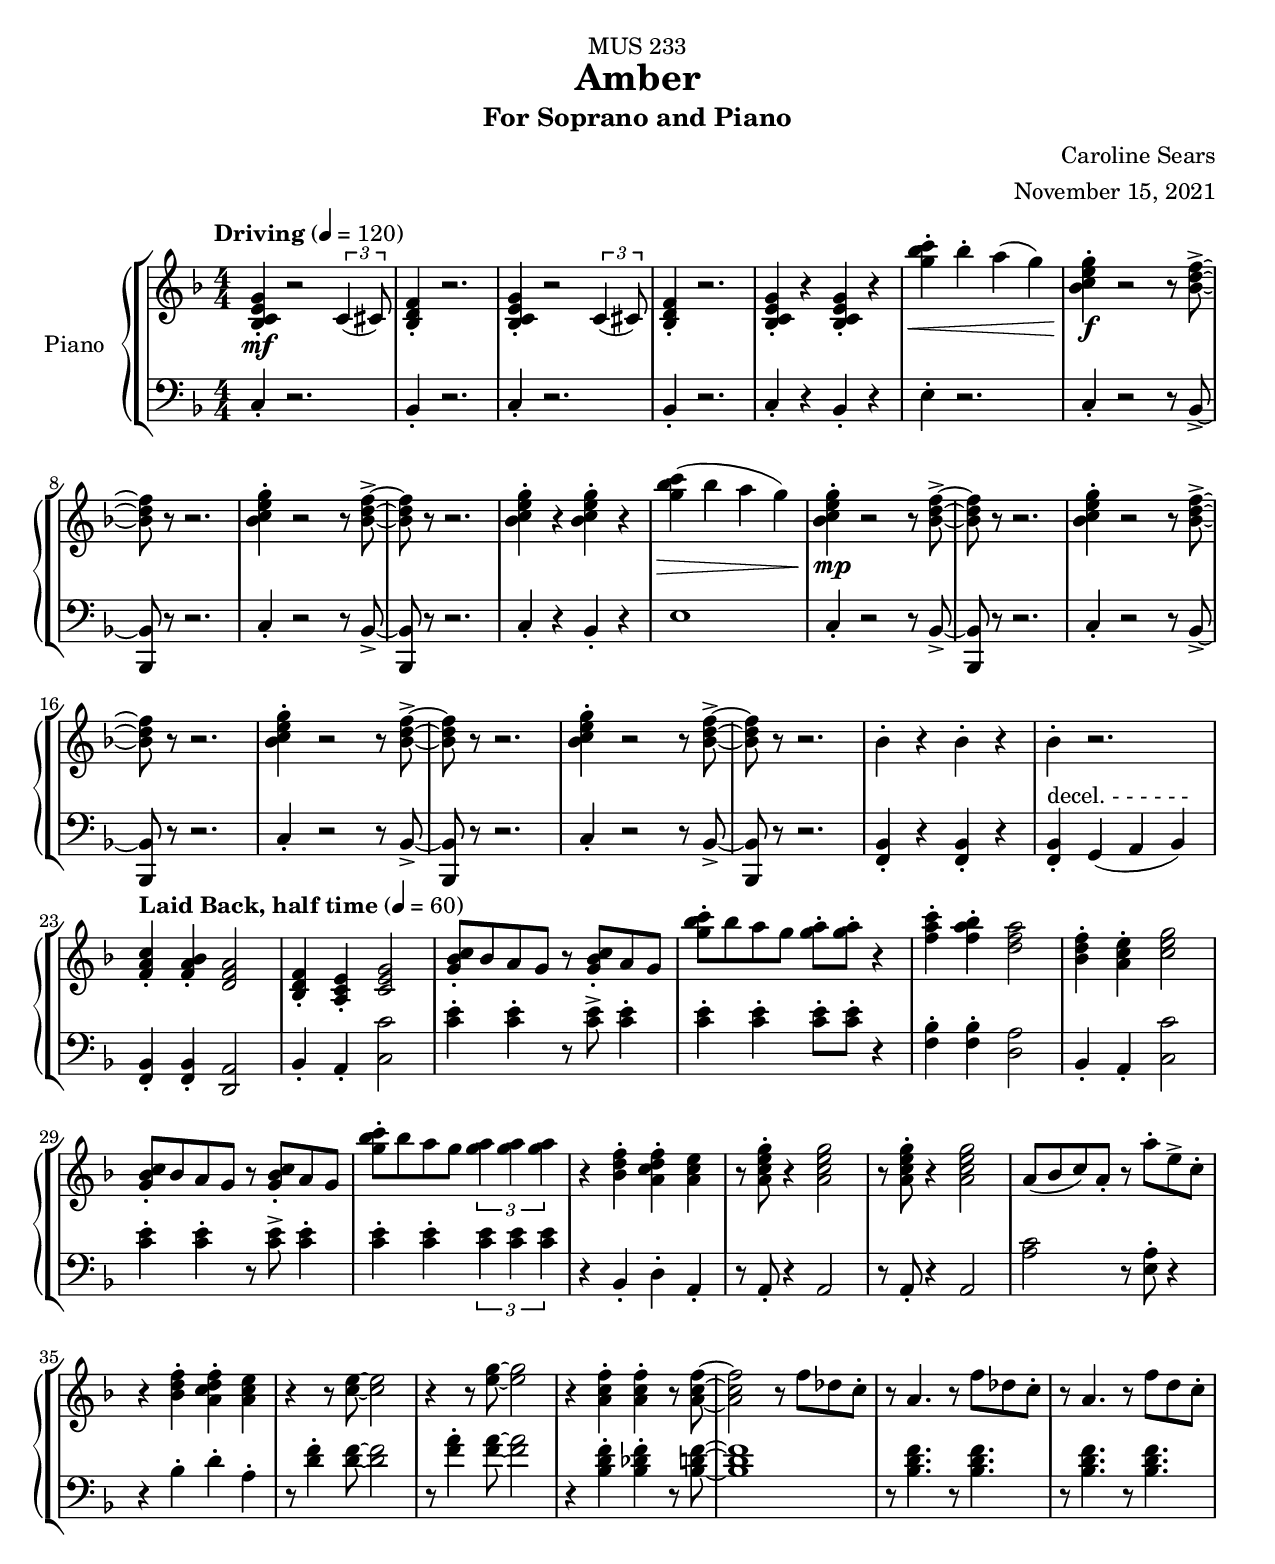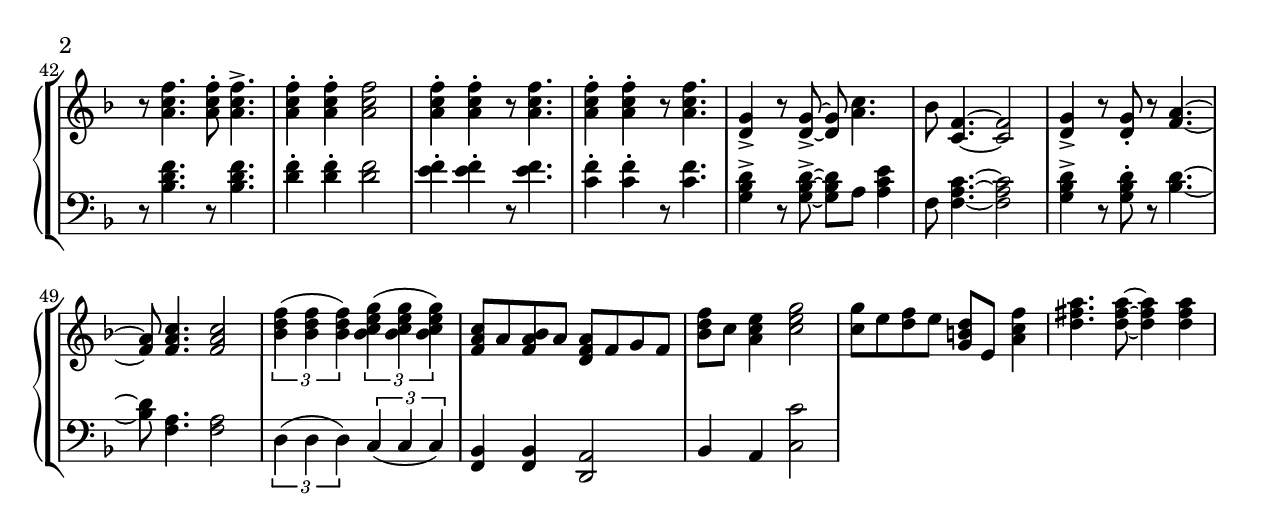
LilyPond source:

%%%%%%%%%%%%%%%%%%%% Header + Paper Dimensions %%%%%%%%%%%%%%%%%%%%
\header {
  title = "Amber"
    subtitle = "For Soprano and Piano"
    dedication = "MUS 233"
    composer = "Caroline Sears"
    arranger = "November 15, 2021"
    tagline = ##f

}
\paper {
  #(set-paper-size "ansi a")
  #(define top-margin (* 0.75 in))
}

%%%%%%%%%%%%%%%%%%%% Musical/Lyrical Content %%%%%%%%%%%%%%%%%%%%%%%%%%

%%%%% VOICE PART %%%%%%%%%%%
theNotes = \relative c'' {
    \set Staff.midiInstrument = "flute"
    \key f \major % C mixolydian
    \numericTimeSignature \time 4/4
    \tempo "Driving" 4 = 120
    \dynamicUp

    %%Intro %%
    r1 | r1 |r1 | r1 | r1 | r1 | r1 | r1 | r1 | r1 | r1 | r1 |
    e,4\staccato\mf r2 r8 d8\accent~ |d8 r8 r2. |e4\staccato r2 r8 d8\accent~ |d8 r8 r2. 
    e'4\staccato\f r2 r8 d8\accent~ |d8 r8 r2. |e4\staccato r2 r8 d8\accent~ |d8 r8 r2. 
    d,4\accent\mf\< r4 d4\accent r4| d4\accent^\markup{"decel. - - - - - -"}  g4\staccato a4\staccato bes\staccato |


    %% Verse 1 %%

    %bar 23%
    \tempo "Laid Back, half time" 4 = 60
    c4\staccato\!\f bes4\staccato  a8\accent g8 f16\accent (g8.) | bes4\staccato  a\staccato g16\accent (a16) g8 c,16\accent (d16) c8~ |
    c2 r2 | r1 |
    %bar 27%
     c'4\staccato bes4\staccato  e,16 (f16 e8)  d8\staccato c8\staccato | g'4\staccato bes8 (a) g8\staccato f8\staccato r8 a8\staccato |
    r8 a8 (a) a16 (f16 g2~ | g2) r2 |
    %bar 31%
    r4 d4\staccato c4\staccato a\accent |r8 g'8 f d16 (c16~c4) d4\staccato | r8 g8 f d16 (c16~c8) d8 c8 a~ |a2 r2 |
    %bar 35%
    r4 d4\staccato c4\staccato a4\tenuto | r4 f'8 (g8\accent~g8 c4) r8 | r4 g8 f8\accent~f8 (g4) r8 | r4 f8\staccato d\staccato f\staccato d\staccato r8 a'8(~a8 bes16  a16 
    g f8.~f4)  r4|
    %bar40
     r1 |r1| r1 |
     %bar 43
    c'4\staccato a\staccato e8\accent (f8) g4\staccato | c8\accent (bes) a8\staccato a8\staccato r8 a\accent r8 d,8 |
    e8 (f) g8\staccato a8\staccato  d,8 a'8\accent r8 c8| bes4\tenuto c8 bes8\tenuto~bes8 d8 c4\tenuto| a16 (bes) c4. r4. c8|
    %bar 48
    bes4\tenuto c8 bes8\staccato r8 d4\staccato a8 (g8) g8 (f4) r2 | r1 |
    %bar 50
    c'8\accent^\markup{\italic{"Legato"}} (bes8)  a4 bes8 a8 f16\accent (g8.) | bes8\accent (a8) a4 g16 (a16) g8 c,16 (d16) c8~ |
    c2 r2 | r1 |
    %bar 54
    \key g \major
    d'8\accent (c8)  b4 c8 b8 g16\accent (a8.) | c8\accent (b8) b4 a16 (b16) a8 d,16 (e16) d8~ |
    d2 r2 | r1 |
    \key a \major
    %bar 58
    e'8\accent (d8)  cis4 d8 cis8 a16\accent (b8.) | d8\accent (cis8) cis4 b16 (cis16) b8 e,16 (fis16) e8~ |
    e2 r2 | r1 |
    %bar 62
    d8 (fis gis b)~b8 cis4.|b1\fermata|






    %% Verse 2 %%

    %% Breakdown %%

    %% Verse 3? %%

    %% End %%
    
  }

theWords =  \lyricmode {
      %% Intro %%%
      oo oo oo oo
      ah ah ah ah
      oh oh oh oh oh oh
      %% Verse 1%%%
      am- ber bro- ken from
      sweet trees o- ver flow- ing
      I won't let you- _ou  trap me
      in your pre- cious stones_
      un- pre- cious mem- o- ry my
      mem- o- ry col- lect- ing
      dust like a mosquito or beetle
      dead for cen- tu- ries
      my strength took ten million
      years to find
      I'm just own- ing what's mine
      am- ber I am more than they say
      am- ber I'm a hard sun ray 

      am- ber bro- ken from
      sweet trees o- ver flow- ing

      am- ber bro- ken from
      sweet trees o- ver flow- ing

      am- ber bro- ken from
      sweet trees o- ver flow- ing

      over- flow- ing



  }

%%%%%% PIANO PART %%%%%%%%%%
righthand =\relative c' {
    \key f \major
    \numericTimeSignature \time 4/4

    %%%%%%%% INTRO %%%%%%%%
    \tempo "Driving" 4 = 120
    <bes c e g>4\staccato\mf r2 \tuplet 3/2 {c4 (cis8)} | <bes d f>4\staccato r2.|
    <bes c e g>4\staccato r2 \tuplet 3/2 {c4 (cis8)} | <bes d f>4\staccato r2.|
    <bes c e g>4\staccato r4 <bes c e g>4\staccato r4|
    <g'' bes c>4\staccato\< bes\staccato a (g) |
    <bes, c e g>4\staccato\!\f r2 r8 <bes d f>8\accent~|<bes d f>8 r8 r2. |
    <bes c e g>4\staccato r2 r8 <bes d f>8\accent~|<bes d f>8 r8 r2. |
    <bes c e g>4\staccato r4 <bes c e g>4\staccato r4|
    <g' bes c>4\> (bes a g) |
    <bes, c e g>4\!\mp\staccato r2 r8 <bes d f>8\accent~|<bes d f>8 r8 r2. |
    <bes c e g>4\staccato r2 r8 <bes d f>8\accent~|<bes d f>8 r8 r2. |
    <bes c e g>4\staccato r2 r8 <bes d f>8\accent~|<bes d f>8 r8 r2. |
    <bes c e g>4\staccato r2 r8 <bes d f>8\accent~|<bes d f>8 r8 r2. |
    bes4\staccato r4 bes4\staccato r4 | bes4\staccato r2. | 
    

    
    %%%% VERSE 1 %%%%%%%%
    \tempo "Laid Back, half time" 4 = 60

    %bar 23%
    <f a c>4\staccato <f a bes>\staccato <d f a>2 | <bes d f>4\staccato <a c e>4\staccato  <c e g>2 |
    <g' bes c>8\staccato  bes  a g r8 <g bes c>8\staccato a g | <g' bes c>8\staccato  bes  a g <g a>8\staccato <g a>8\staccato r4|
    %bar 27%
    <f a c>4\staccato <f a bes>\staccato <d f a>2 | <bes d f>4\staccato <a c e>4\staccato  <c e g>2 |
    <g bes c>8\staccato  bes  a g r8 <g bes c>8\staccato a g | <g' bes c>8\staccato  bes  a g \tuplet 3/2 {<g a>4 <g a>4 <g a>4 } |
    %bar 31%
    r4 <bes, d f>4\staccato <a c d f>4\staccato <a c e> | r8 <a c e g>\staccato r4 <a c e g>2 |  r8 <a c e g>\staccato r4 <a c e g>2 | 
    %bar 34%
    a8 (bes c) a\staccato r8 a'\staccato e\accent c\staccato |r4 <bes d f>4\staccato <a c d f>4\staccato <a c e> |
    r4 r8 <c e>8~<c e>2 | r4 r8 <e g>8~<e g>2 | r4 <a, c f>4\staccato <a c f>4\staccato r8 <a c f>8~| <a c f>2 r8 f'8 des c\staccato|
    %bar 40
    r8 a4. r8 f'8 des c\staccato | r8 a4. r8 f'8 d c\staccato | r8 <a c f>4. <a c f>8\staccato <a c f>4.\accent  |
    <a c f>4\staccato <a c f>4\staccato <a c f>2 |<a c f>4\staccato <a c f>4\staccato r8<a c f>4.| 
    %bar45
    <a c f>4\staccato <a c f>4\staccato r8<a c f>4.| <g d>4\accent r8 <g d>\accent~<g d>8 <a c>4. |
    bes8 <f c>4.~<f c>2 |<g d>4\accent r8 <g d>\staccato r8 <f a>4.~| <f a>8 <f a c>4. <f a c>2 |
    %bar 50
    \tuplet 3/2 {<bes d f>4 (<bes d f>4 <bes d f>4)} \tuplet 3/2 { <bes c e g>4 (<bes c e g>4 <bes c e g>4)} |
    %bar 51
    <f a c>8 a8 <f a bes>8 a8 <d, f a>8 f8 g8 f | <bes d f>8 c8 <a c e>4 <c e g>2 |
    <c g'>8 e8 <d f>8 e8 <g, b d > e8 <a c f>4 | <d fis a>4. <d fis a>8~<d fis a>4 <d fis a>4 |







  }

lefthand = \relative c {
    \key f \major
    \numericTimeSignature \time 4/4
    \clef "bass"

    %%%%%%%% INTRO %%%%%%%%
    \tempo "Driving" 4 = 120
    c4\staccato r2.|bes4\staccato r2. |
    c4\staccato r2.|bes4\staccato r2. |
    c4\staccato r4 bes4\staccato r4|
    e4\staccato r2.|
    c4\staccato r2 r8 bes8~\accent|<bes bes,>8 r8 r2. |
    c4\staccato r2 r8 bes8~\accent|<bes bes,>8 r8 r2. |
    c4\staccato r4 bes4\staccato r4|
    e1|
    c4\staccato r2 r8 bes8~\accent|<bes bes,>8 r8 r2. |
    c4\staccato r2 r8 bes8~\accent|<bes bes,>8 r8 r2. |
    c4\staccato r2 r8 bes8~\accent|<bes bes,>8 r8 r2. |
    c4\staccato r2 r8 bes8~\accent|<bes bes,>8 r8 r2. |
    <bes f>4\staccato r4 <bes f>4\staccato r4 |
    <bes f>4\staccato^\markup{"decel. - - - - - -"} g4 (a bes) |

    %%%%% VERSE 1 %%%%%%%%%%
    \tempo "Laid Back, half time" 4 = 60

    %bar 23%
    <f bes>4\staccato <f bes>4\staccato <d a'>2 | bes'4\staccato a4\staccato <c c'>2| 
    <c' e>4\staccato <c e>\staccato r8 <c e>\accent <c e>4\staccato  |
     <c e>4\staccato <c e>\staccato <c e>8\staccato <c e>8\staccato r4 |
     %bar 27%
     <f, bes>4\staccato <f bes>4\staccato <d a'>2 | bes4\staccato a4\staccato <c c'>2|
     <c' e>4\staccato <c e>\staccato r8 <c e>\accent <c e>4\staccato  |
     <c e>4\staccato <c e>\staccato \tuplet 3/2 {<c e>4 <c e>4 <c e>4}  |
     %bar 31%
      r4 bes,4\staccato d\staccato a\staccato | r8 a8\staccato r4 a2 |r8 a8\staccato r4 a2 |
      %bar 34%
      <a' c>\2 r8 <a e>8\staccato r4 | r4 bes4\staccato d\staccato a\staccato |
      r8 <d f>4\staccato <d f>8~ <d f>2 | r8 <f a>4\staccato <f a>8~<f a>2 |
      %bar 38
      r4 <bes, d f>4\staccato <bes des f>4\staccato r8 <bes d f>8~|
      <bes d f>1 | r8 <bes d f>4. r8 <bes d f>4. |  r8 <bes d f>4. r8 <bes d f>4. |r8 <bes d f>4. r8 <bes d f>4. |
      %bar 43
      <d f>4\staccato <d f>\staccato <d f>2 | <e f>4\staccato <e f>\staccato r8 <e f>4.|
      <c f>4\staccato <c f>4\staccato r8 <c f>4. |
      %bar 46
      <g bes d>4\accent r8 <g bes d>8\accent~<g bes d>8 a8 <a c e>4 | f8 <f a c>4.~<f a c>2 | <g bes d>4\accent r8 <g bes d>8\staccato r8 <bes d >4.~|
      <bes d >8 <f a>4. <f a>2 |
      %bar 50
      \tuplet 3/2 {d4 (d d)} \tuplet 3/2 {c4 (c4 c)} |
      %bar 51
      <f, bes>4  < f bes>4 <d a' >2 | bes'4 a4 <c c'>2 |
    
  }

%%%%%%%%%%%%%%%%%%%%%%% Score Setup %%%%%%%%%%%%%%%%%%%%%%%%%%%%%%%%%%%
\score {
\new StaffGroup <<
  %\new Staff \with {instrumentName = "Soprano" 
    %shortInstrumentName = #"Sop. "
   % }
  %\new Voice = vocals \theNotes
  %\new Lyrics \lyricsto vocals \theWords
  

  \new PianoStaff \with { instrumentName = "Piano" 
    %shortInstrumentName = #"Pno. "
    }
  <<
    \new Staff = "upper" \righthand
    \new Staff = "lower" \lefthand
  >>
>>

  \layout {}
  \midi {}
}